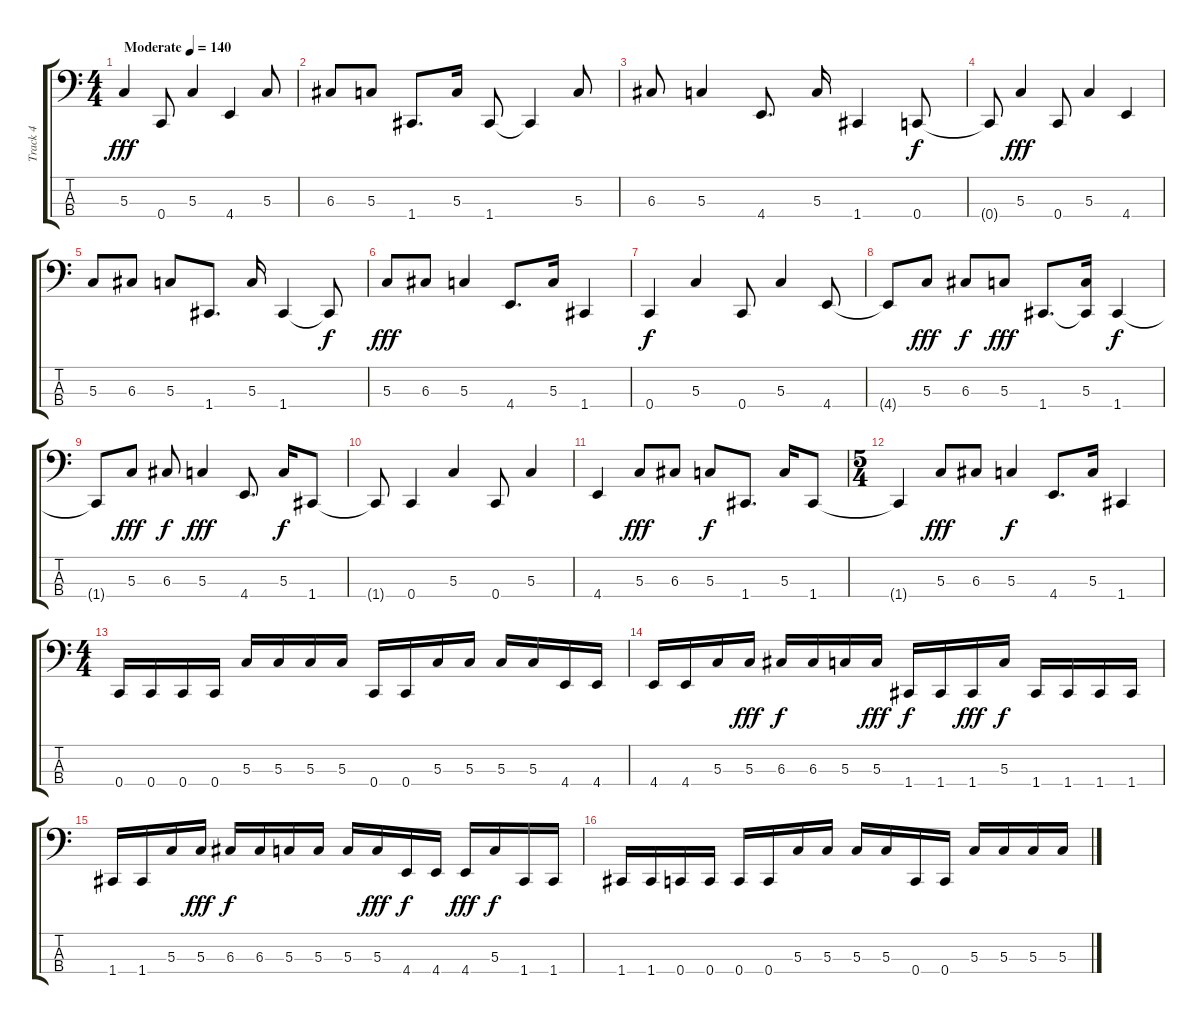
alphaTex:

\track ("Track 4" "Track 4") {instrument electricbasspick}
\staff {score tabs}
\tuning (F2 C2 G1 C1) {hide}
\ts (4 4)
\tempo (140 "Moderate")
\clef f4
\ks c
5.3.4{dy fff instrument electricbasspick} 0.4.8 5.3.4 4.4.4 5.3.8 |
6.3.8 5.3.8 1.4.8{d} 5.3.16 1.4.8 1.4{t}.4 5.3.8 |
6.3.8 5.3.4 4.4.8{d} 5.3.16 1.4.4 0.4.8{dy f} |
0.4{t}.8 5.3.4{dy fff} 0.4.8 5.3.4 4.4.4 |
5.3.8 6.3.8 5.3.8 1.4.8{d} 5.3.16 1.4.4 1.4{t}.8{dy f} |
5.3.8{dy fff} 6.3.8 5.3.4 4.4.8{d} 5.3.16 1.4.4 |
0.4.4{dy f} 5.3.4 0.4.8 5.3.4 4.4.8 |
4.4{t}.8 5.3.8{dy fff} 6.3.8{dy f} 5.3.8{dy fff} 1.4.8{d} (5.3 1.4{t}).16 1.4.4{dy f} |
1.4{t}.8 5.3.8{dy fff} 6.3.8{dy f} 5.3.4{dy fff} 4.4.8{d} 5.3.16{dy f} 1.4.8 |
1.4{t}.8 0.4.4 5.3.4 0.4.8 5.3.4 |
4.4.4 5.3.8{dy fff} 6.3.8 5.3.8{dy f} 1.4.8{d} 5.3.16 1.4.8 |
\ts (5 4)
1.4{t}.4 5.3.8{dy fff} 6.3.8 5.3.4{dy f} 4.4.8{d} 5.3.16 1.4.4 |
\ts (4 4)
0.4.16 0.4.16 0.4.16 0.4.16 5.3.16 5.3.16 5.3.16 5.3.16 0.4.16 0.4.16 5.3.16 5.3.16 5.3.16 5.3.16 4.4.16 4.4.16 |
4.4.16 4.4.16 5.3.16 5.3.16{dy fff} 6.3.16{dy f} 6.3.16 5.3.16 5.3.16{dy fff} 1.4.16{dy f} 1.4.16 1.4.16{dy fff} 5.3.16{dy f} 1.4.16 1.4.16 1.4.16 1.4.16 |
1.4.16 1.4.16 5.3.16 5.3.16{dy fff} 6.3.16{dy f} 6.3.16 5.3.16 5.3.16 5.3.16 5.3.16{dy fff} 4.4.16{dy f} 4.4.16 4.4.16{dy fff} 5.3.16{dy f} 1.4.16 1.4.16 |
1.4.16 1.4.16 0.4.16 0.4.16 0.4.16 0.4.16 5.3.16 5.3.16 5.3.16 5.3.16 0.4.16 0.4.16 5.3.16 5.3.16 5.3.16 5.3.16
